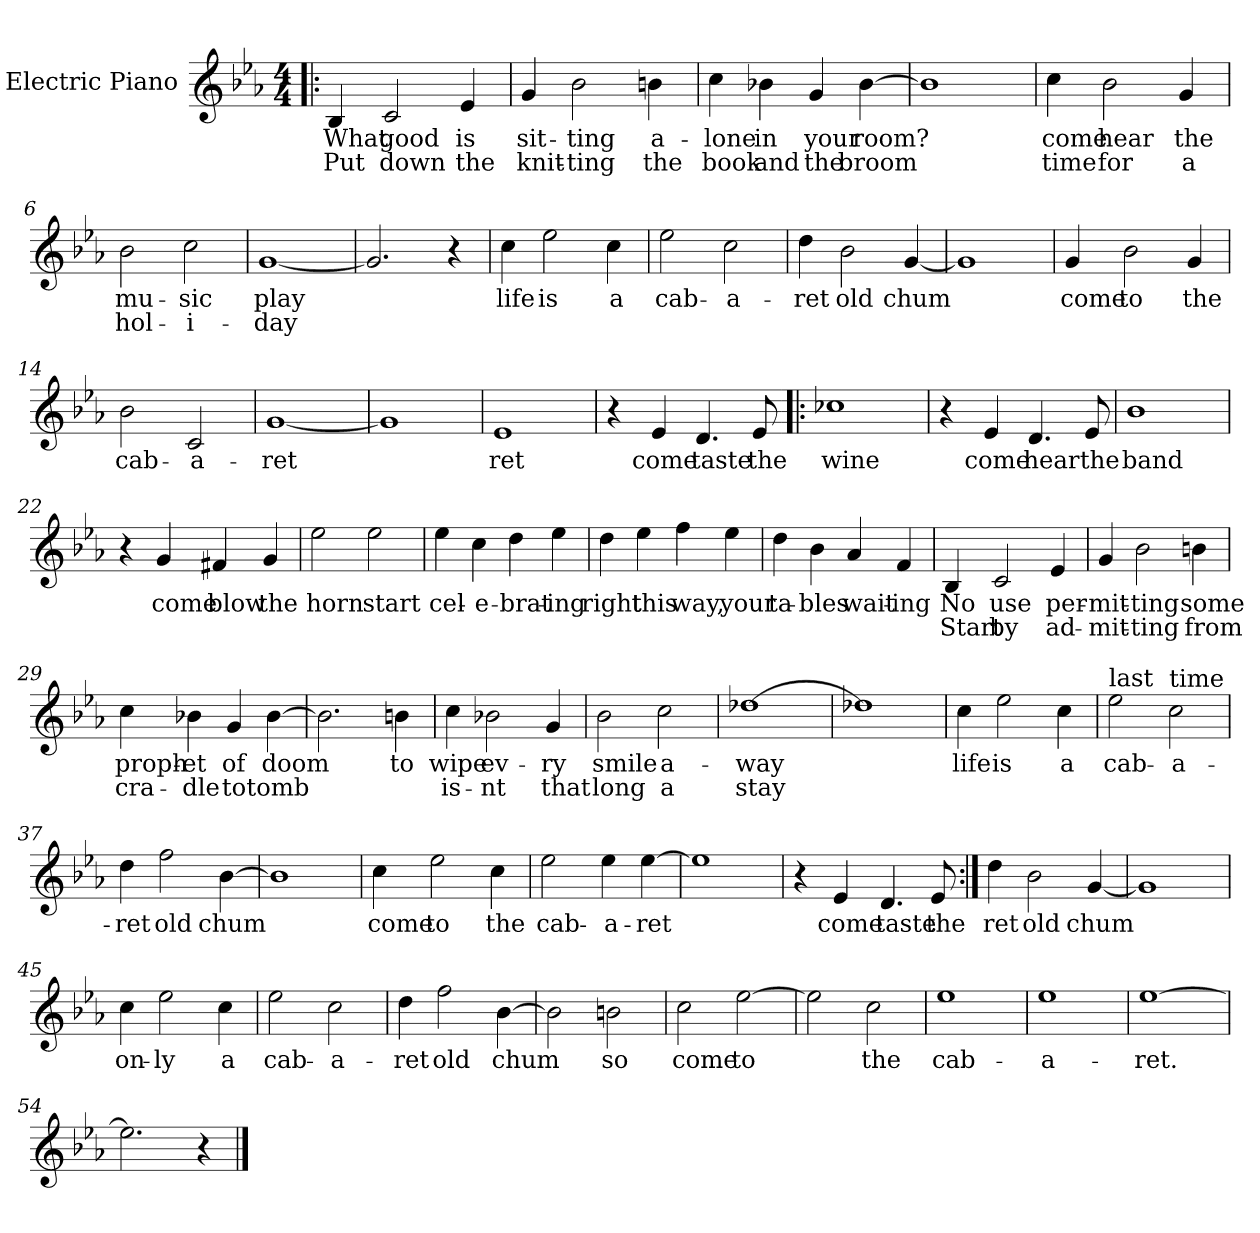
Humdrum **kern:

**kern	**text	**text
*part1	*part1	*part1
*staff1	*staff1	*staff1
*I"Electric Piano	*	*
*I'E.Pno	*	*
*clefG2	*	*
*k[b-e-a-]	*	*
*E-:	*	*
*M4/4	*	*
=1!|:	=1!|:	=1!|:
4B-/	What	Put
2c/	good	down
4e-/	is	the
=2	=2	=2
4g/	sit-	knit-
2b-\	-ting	-ting
4bn\	a-	the
=3	=3	=3
4cc\	-lone	book
4b-X\	in	and
4g/	your	the
[4b-\	room?	broom
=4	=4	=4
1b-]	.	.
!!LO:LB:g=z
=5	=5	=5
4cc\	come	time
2b-\	hear	for
4g/	the	a
=6	=6	=6
2b-\	mu-	hol-
2cc\	-sic	-i-
=7	=7	=7
[1g	play	-day
=8	=8	=8
2.g/]	.	.
4r	.	.
=9	=9	=9
4cc\	life	.
2ee-\	is	.
4cc\	a	.
=10	=10	=10
2ee-\	cab-	.
2cc\	-a-	.
=11	=11	=11
4dd\	-ret	.
2b-\	old	.
[4g/	chum	.
=12	=12	=12
1g]	.	.
!!LO:LB:g=z
=13	=13	=13
4g/	come	.
2b-\	to	.
4g/	the	.
=14	=14	=14
2b-\	cab-	.
2c/	-a-	.
=15	=15	=15
[1g	-ret	.
=16	=16	=16
1g]	.	.
=17	=17	=17
1e-	ret	.
=18	=18	=18
4r	.	.
4e-/	come	.
4.d/	taste	.
8e-/	the	.
=19!|:	=19!|:	=19!|:
1cc-X	wine	.
!!LO:LB:g=z
=20	=20	=20
4r	.	.
4e-/	come	.
4.d/	hear	.
8e-/	the	.
=21	=21	=21
1b-	band	.
=22	=22	=22
4r	.	.
4g/	come	.
4f#X/	blow	.
4g/	the	.
=23	=23	=23
2ee-\	horn	.
2ee-\	start	.
=24	=24	=24
4ee-\	cel-	.
4cc\	-e-	.
4dd\	-brat-	.
4ee-\	-ing	.
!!LO:LB:g=z
=25	=25	=25
4dd\	right	.
4ee-\	this	.
4ff\	way,	.
4ee-\	your	.
=26	=26	=26
4dd\	ta-	.
4b-\	-bles	.
4a-/	wait-	.
4f/	-ing	.
=27	=27	=27
4B-/	No	Start
2c/	use	by
4e-/	per-	ad-
=28	=28	=28
4g/	-mit-	-mit-
2b-\	-ting	-ting
4bn\	some	from
!!LO:LB:g=z
=29	=29	=29
4cc\	proph-	cra-
4b-X\	-et	-dle
4g/	of	to
[4b-\	doom	tomb
=30	=30	=30
2.b-\]	.	.
4bn\	to	.
=31	=31	=31
4cc\	wipe	is-
2b-X\	ev-	-nt
4g/	-ry	that
=32	=32	=32
2b-\	smile	long
2cc\	a-	a
=33	=33	=33
[1dd-X	-way	stay
=34	=34	=34
1dd-X]	.	.
=35	=35	=35
4cc\	life	.
2ee-\	is	.
4cc\	a	.
!!LO:LB:g=z
=36	=36	=36
!LO:TX:a:t=last	!	!
2ee-\	cab-	.
!LO:TX:a:t=time	!	!
2cc\	-a-	.
=37	=37	=37
4dd\	-ret	.
2ff\	old	.
[4b-\	chum	.
=38	=38	=38
1b-]	.	.
=39	=39	=39
4cc\	come	.
2ee-\	to	.
4cc\	the	.
=40	=40	=40
2ee-\	cab-	.
4ee-\	-a-	.
[4ee-\	-ret	.
=41	=41	=41
1ee-]	.	.
=42	=42	=42
4r	.	.
4e-/	come	.
4.d/	taste	.
8e-/	the	.
!!LO:PB:g=z
=43:|!	=43:|!	=43:|!
4dd\	ret	.
2b-\	old	.
[4g/	chum	.
=44	=44	=44
1g]	.	.
=45	=45	=45
4cc\	on-	.
2ee-\	-ly	.
4cc\	a	.
=46	=46	=46
2ee-\	cab-	.
2cc\	-a-	.
=47	=47	=47
4dd\	-ret	.
2ff\	old	.
[4b-\	chum	.
=48	=48	=48
2b-\]	.	.
2bn\	so	.
=49	=49	=49
2cc\	come	.
[2ee-\	to	.
!!LO:LB:g=z
=50	=50	=50
2ee-\]	.	.
2cc\	the	.
=51	=51	=51
1ee-	cab-	.
=52	=52	=52
1ee-	-a-	.
=53	=53	=53
[1ee-	-ret.	.
=54	=54	=54
2.ee-\]	.	.
4r	.	.
==	==	==
*-	*-	*-
